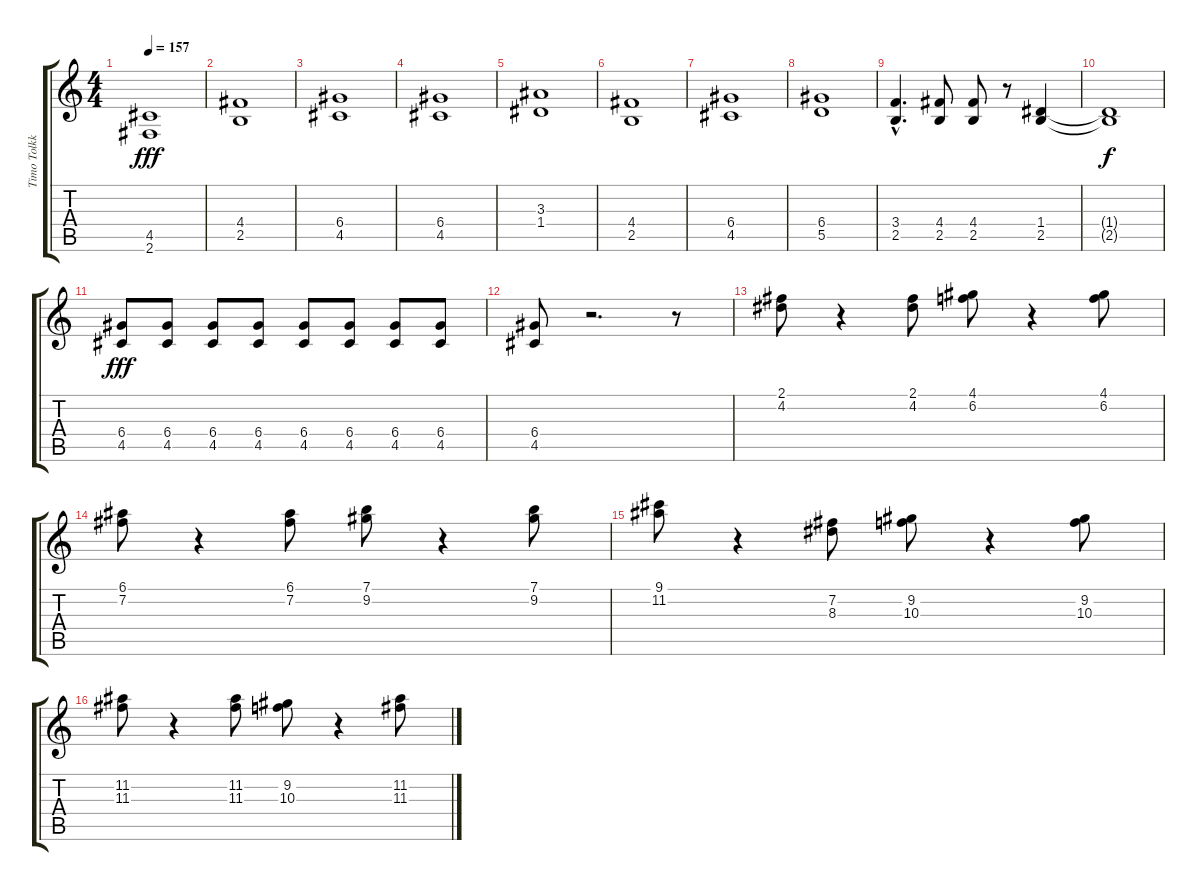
\track ("Timo Tolkki" "Timo Tolkk") {instrument distortionguitar}
\staff {score tabs}
\tuning (E4 B3 G3 D3 A2 E2) {hide}
\ts (4 4)
\tempo 157
\clef g2
\ks c
(4.5 2.6).1{dy fff} |
(4.4 2.5).1 |
(6.4 4.5).1 |
(6.4 4.5).1 |
(3.3 1.4).1 |
(4.4 2.5).1 |
(6.4 4.5).1 |
(6.4 5.5).1 |
(3.4{hac} 2.5{hac}).4{d} (4.4 2.5).8 (4.4 2.5).8 r.8 (1.4 2.5).4 |
(1.4{t} 2.5{t}).1{dy f} |
(6.4 4.5).8{dy fff} (6.4 4.5).8 (6.4 4.5).8 (6.4 4.5).8 (6.4 4.5).8 (6.4 4.5).8 (6.4 4.5).8 (6.4 4.5).8 |
(6.4 4.5).8 r.2{d} r.8 |
(2.1 4.2).8 r.4 (2.1 4.2).8 (4.1 6.2).8 r.4 (4.1 6.2).8 |
(6.1 7.2).8 r.4 (6.1 7.2).8 (7.1 9.2).8 r.4 (7.1 9.2).8 |
(9.1 11.2).8 r.4 (7.2 8.3).8 (9.2 10.3).8 r.4 (9.2 10.3).8 |
(11.2 11.3).8 r.4 (11.2 11.3).8 (9.2 10.3).8 r.4 (11.2 11.3).8
